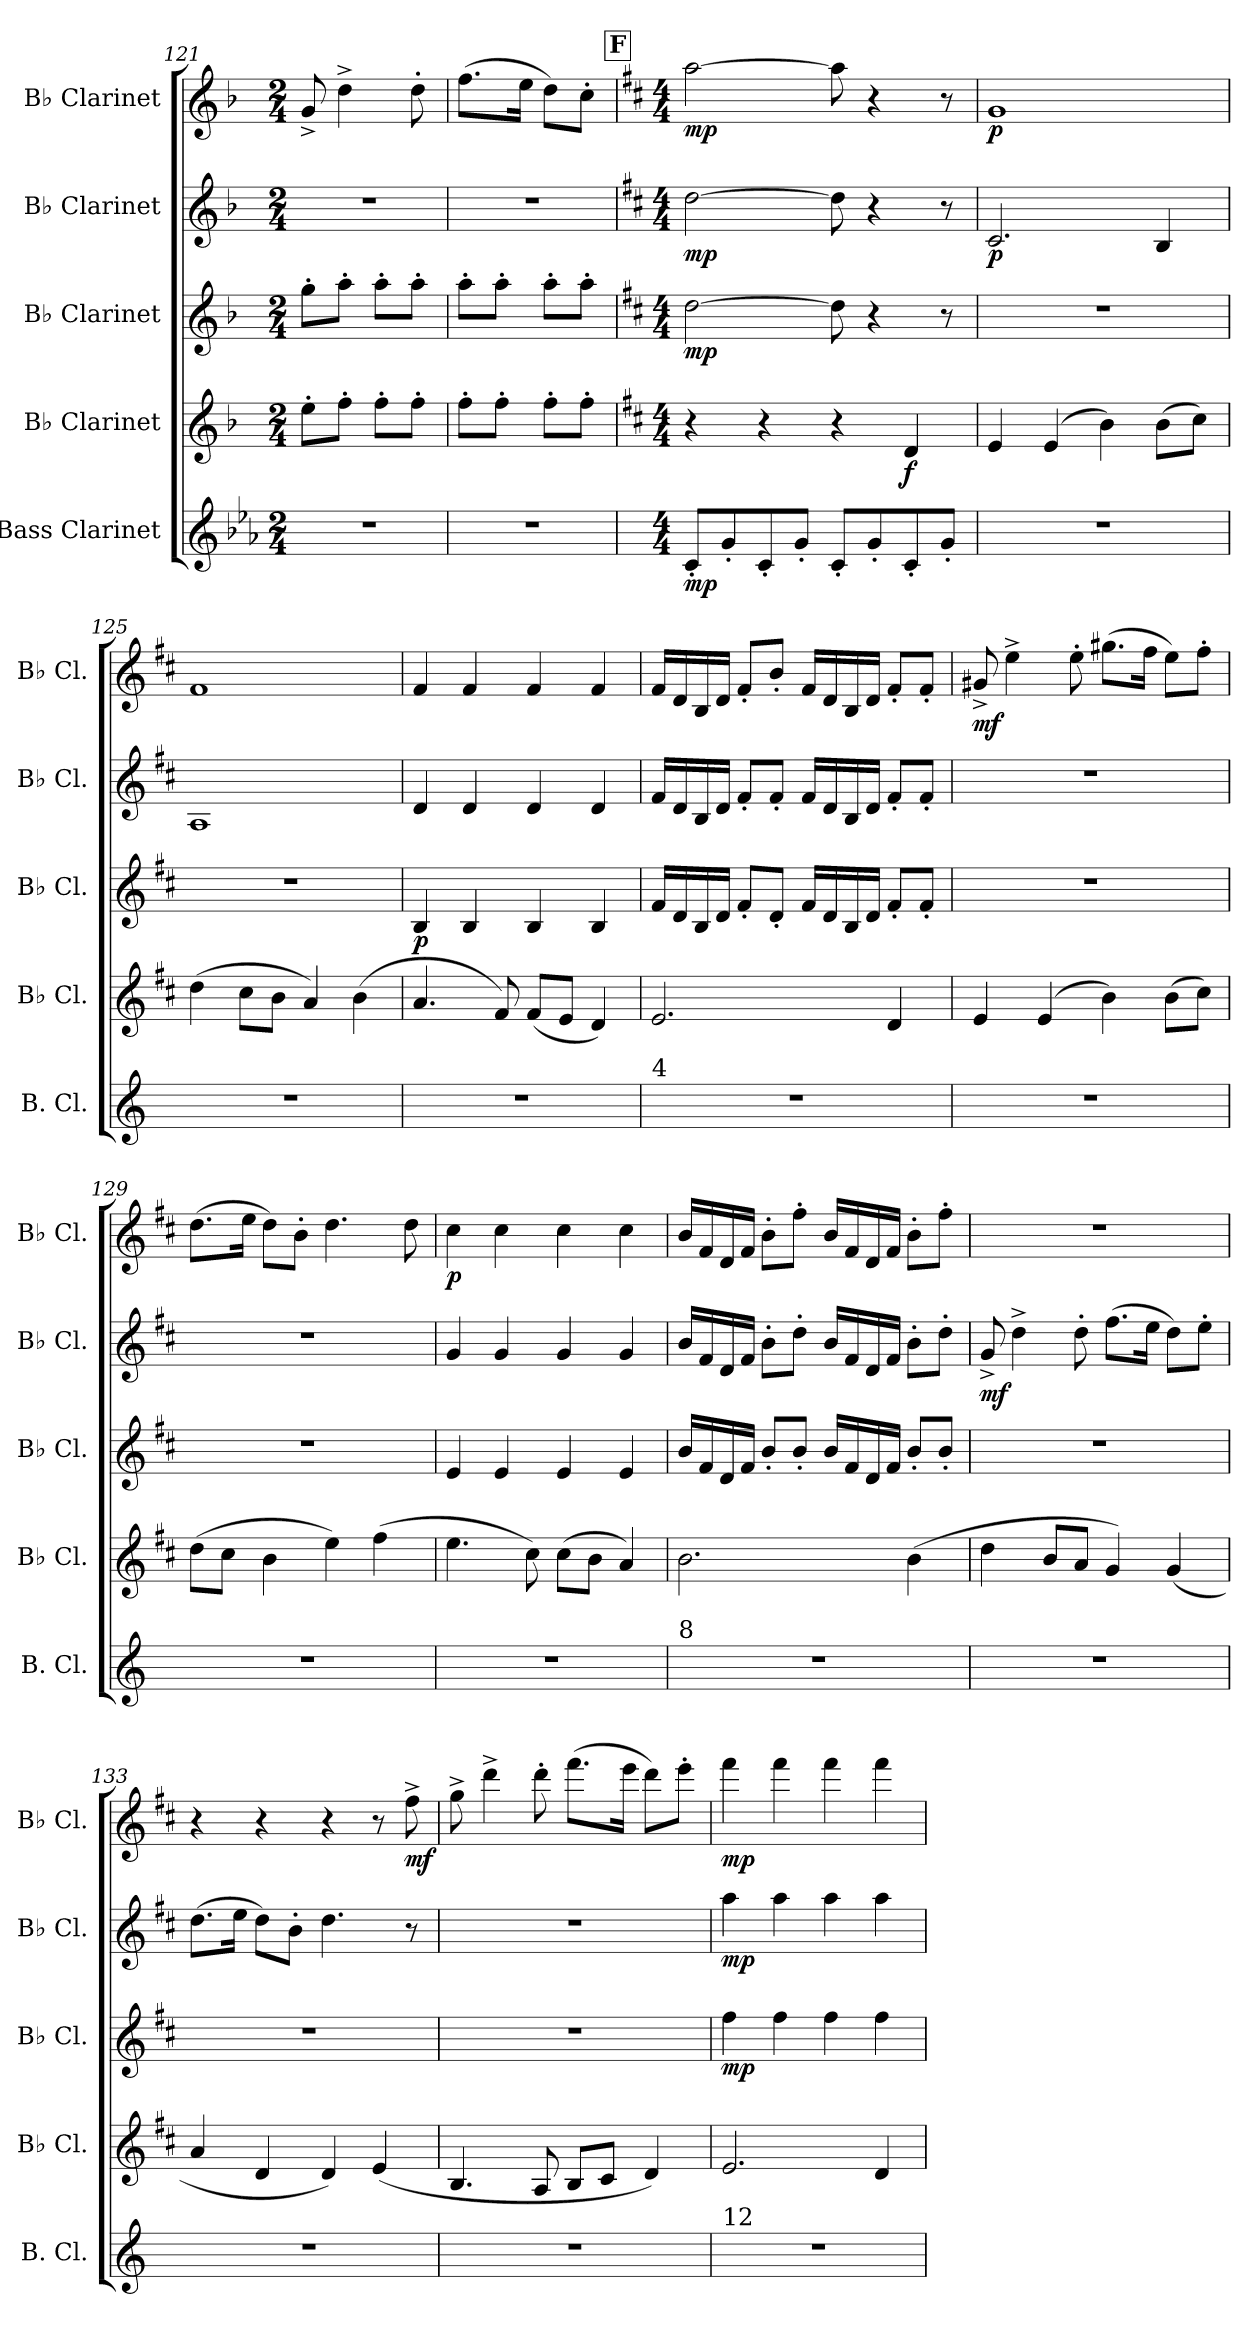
**kern	**dynam	**kern	**dynam	**kern	**dynam	**kern	**dynam	**kern	**dynam
*part5	*part5	*part4	*part4	*part3	*part3	*part2	*part2	*part1	*part1
*staff5	*staff5	*staff4	*staff4	*staff3	*staff3	*staff2	*staff2	*staff1	*staff1
*I"Bass Clarinet	*	*I"B♭ Clarinet	*	*I"B♭ Clarinet	*	*I"B♭ Clarinet	*	*I"B♭ Clarinet	*
*I'B. Cl.	*	*I'B♭ Cl.	*	*I'B♭ Cl.	*	*I'B♭ Cl.	*	*I'B♭ Cl.	*
*clefG2	*	*clefG2	*	*clefG2	*	*clefG2	*	*clefG2	*
*ITrd8c14	*	*ITrd1c2	*	*ITrd1c2	*	*ITrd1c2	*	*ITrd1c2	*
*k[b-e-a-]	*	*k[b-e-a-]	*	*k[b-e-a-]	*	*k[b-e-a-]	*	*k[b-e-a-]	*
*M2/4	*	*M2/4	*	*M2/4	*	*M2/4	*	*M2/4	*
=121	=121	=121	=121	=121	=121	=121	=121	=121	=121
2r	.	8dd'\L	.	8ff'\L	.	2r	.	8f^/	.
.	.	8ee-'\J	.	8gg'\J	.	.	.	4cc^\	.
.	.	8ee-'\L	.	8gg'\L	.	.	.	.	.
.	.	8ee-'\J	.	8gg'\J	.	.	.	8cc'\	.
=122	=122	=122	=122	=122	=122	=122	=122	=122	=122
2r	.	8ee-'\L	.	8gg'\L	.	2r	.	(8.ee-\L	.
.	.	8ee-'\J	.	8gg'\J	.	.	.	.	.
.	.	.	.	.	.	.	.	16dd\Jk	.
.	.	8ee-'\L	.	8gg'\L	.	.	.	8cc\L)	.
.	.	8ee-'\J	.	8gg'\J	.	.	.	8b-'\J	.
!!LO:REH:place=s1:a:B:fs=14:t=F
=123	=123	=123	=123	=123	=123	=123	=123	=123	=123
*k[]	*	*k[]	*	*k[]	*	*k[]	*	*k[]	*
*M4/4	*	*M4/4	*	*M4/4	*	*M4/4	*	*M4/4	*
!	!LO:DY:b	!	!	!	!LO:DY:b	!	!LO:DY:b	!	!LO:DY:b
8C'/L	mp	4r	.	[2cc\	mp	[2cc\	mp	[2gg\	mp
8G'/	.	.	.	.	.	.	.	.	.
8C'/	.	4r	.	.	.	.	.	.	.
8G'/J	.	.	.	.	.	.	.	.	.
8C'/L	.	4r	.	8cc\]	.	8cc\]	.	8gg\]	.
8G'/	.	.	.	4r	.	4r	.	4r	.
!	!	!	!LO:DY:b	!	!	!	!	!	!
8C'/	.	4c/	f	.	.	.	.	.	.
8G'/J	.	.	.	8r	.	8r	.	8r	.
!!LO:PB:g=z
=124	=124	=124	=124	=124	=124	=124	=124	=124	=124
!	!	!	!	!	!	!	!LO:DY:b	!	!LO:DY:b
1r	.	4d/	.	1r	.	2.B/	p	1f	p
.	.	(4d/	.	.	.	.	.	.	.
.	.	4a\)	.	.	.	.	.	.	.
.	.	(8a\L	.	.	.	4A/	.	.	.
.	.	8b\J)	.	.	.	.	.	.	.
=125	=125	=125	=125	=125	=125	=125	=125	=125	=125
1r	.	(4cc\	.	1r	.	1G	.	1e	.
.	.	8b\L	.	.	.	.	.	.	.
.	.	8a\J	.	.	.	.	.	.	.
.	.	4g/)	.	.	.	.	.	.	.
.	.	(4a\	.	.	.	.	.	.	.
=126	=126	=126	=126	=126	=126	=126	=126	=126	=126
!	!	!	!	!	!LO:DY:b	!	!	!	!
1r	.	4.g/	.	4A/	p	4c/	.	4e/	.
.	.	.	.	4A/	.	4c/	.	4e/	.
.	.	8e/)	.	.	.	.	.	.	.
.	.	(8e/L	.	4A/	.	4c/	.	4e/	.
.	.	8d/J	.	.	.	.	.	.	.
.	.	4c/)	.	4A/	.	4c/	.	4e/	.
=127	=127	=127	=127	=127	=127	=127	=127	=127	=127
!LO:TX:a:t=4	!	!	!	!	!	!	!	!	!
1r	.	2.d/	.	16e/LL	.	16e/LL	.	16e/LL	.
.	.	.	.	16c/	.	16c/	.	16c/	.
.	.	.	.	16A/	.	16A/	.	16A/	.
.	.	.	.	16c/JJ	.	16c/JJ	.	16c/JJ	.
.	.	.	.	8e'/L	.	8e'/L	.	8e'/L	.
.	.	.	.	8c'/J	.	8e'/J	.	8a'/J	.
.	.	.	.	16e/LL	.	16e/LL	.	16e/LL	.
.	.	.	.	16c/	.	16c/	.	16c/	.
.	.	.	.	16A/	.	16A/	.	16A/	.
.	.	.	.	16c/JJ	.	16c/JJ	.	16c/JJ	.
.	.	4c/	.	8e'/L	.	8e'/L	.	8e'/L	.
.	.	.	.	8e'/J	.	8e'/J	.	8e'/J	.
=128	=128	=128	=128	=128	=128	=128	=128	=128	=128
!	!	!	!	!	!	!	!	!	!LO:DY:b
1r	.	4d/	.	1r	.	1r	.	8f#X^/	mf
.	.	.	.	.	.	.	.	4dd^\	.
.	.	(4d/	.	.	.	.	.	.	.
.	.	.	.	.	.	.	.	8dd'\	.
.	.	4a\)	.	.	.	.	.	(8.ff#X\L	.
.	.	.	.	.	.	.	.	16ee\Jk	.
.	.	(8a\L	.	.	.	.	.	8dd\L)	.
.	.	8b\J)	.	.	.	.	.	8ee'\J	.
!!LO:LB:g=z
=129	=129	=129	=129	=129	=129	=129	=129	=129	=129
1r	.	(8cc\L	.	1r	.	1r	.	(8.cc\L	.
.	.	8b\J	.	.	.	.	.	.	.
.	.	.	.	.	.	.	.	16dd\Jk	.
.	.	4a\	.	.	.	.	.	8cc\L)	.
.	.	.	.	.	.	.	.	8a'\J	.
.	.	4dd\)	.	.	.	.	.	4.cc\	.
.	.	(4ee\	.	.	.	.	.	.	.
.	.	.	.	.	.	.	.	8cc\	.
=130	=130	=130	=130	=130	=130	=130	=130	=130	=130
!	!	!	!	!	!	!	!	!	!LO:DY:b
1r	.	4.dd\	.	4d/	.	4f/	.	4b\	p
.	.	.	.	4d/	.	4f/	.	4b\	.
.	.	8b\)	.	.	.	.	.	.	.
.	.	(8b\L	.	4d/	.	4f/	.	4b\	.
.	.	8a\J	.	.	.	.	.	.	.
.	.	4g/)	.	4d/	.	4f/	.	4b\	.
=131	=131	=131	=131	=131	=131	=131	=131	=131	=131
!LO:TX:a:t=8	!	!	!	!	!	!	!	!	!
1r	.	2.a\	.	16a/LL	.	16a/LL	.	16a/LL	.
.	.	.	.	16e/	.	16e/	.	16e/	.
.	.	.	.	16c/	.	16c/	.	16c/	.
.	.	.	.	16e/JJ	.	16e/JJ	.	16e/JJ	.
.	.	.	.	8a'/L	.	8a'\L	.	8a'\L	.
.	.	.	.	8a'/J	.	8cc'\J	.	8ee'\J	.
.	.	.	.	16a/LL	.	16a/LL	.	16a/LL	.
.	.	.	.	16e/	.	16e/	.	16e/	.
.	.	.	.	16c/	.	16c/	.	16c/	.
.	.	.	.	16e/JJ	.	16e/JJ	.	16e/JJ	.
.	.	(4a\	.	8a'/L	.	8a'\L	.	8a'\L	.
.	.	.	.	8a'/J	.	8cc'\J	.	8ee'\J	.
=132	=132	=132	=132	=132	=132	=132	=132	=132	=132
!	!	!	!	!	!	!	!LO:DY:b	!	!
1r	.	4cc\	.	1r	.	8f^/	mf	1r	.
.	.	.	.	.	.	4cc^\	.	.	.
.	.	8a/L	.	.	.	.	.	.	.
.	.	8g/J	.	.	.	8cc'\	.	.	.
.	.	4f/)	.	.	.	(8.ee\L	.	.	.
.	.	.	.	.	.	16dd\Jk	.	.	.
.	.	(4f/	.	.	.	8cc\L)	.	.	.
.	.	.	.	.	.	8dd'\J	.	.	.
=133	=133	=133	=133	=133	=133	=133	=133	=133	=133
1r	.	4g/	.	1r	.	(8.cc\L	.	4r	.
.	.	.	.	.	.	16dd\Jk	.	.	.
.	.	4c/	.	.	.	8cc\L)	.	4r	.
.	.	.	.	.	.	8a'\J	.	.	.
.	.	4c/)	.	.	.	4.cc\	.	4r	.
.	.	(4d/	.	.	.	.	.	8r	.
!	!	!	!	!	!	!	!	!	!LO:DY:b
.	.	.	.	.	.	8r	.	8ee^\	mf
!!LO:PB:g=z
=134	=134	=134	=134	=134	=134	=134	=134	=134	=134
1r	.	4.A/	.	1r	.	1r	.	8ff^\	.
.	.	.	.	.	.	.	.	4ccc^\	.
.	.	8G/	.	.	.	.	.	8ccc'\	.
.	.	8A/L	.	.	.	.	.	(8.eee\L	.
.	.	8B/J	.	.	.	.	.	.	.
.	.	.	.	.	.	.	.	16ddd\Jk	.
.	.	4c/)	.	.	.	.	.	8ccc\L)	.
.	.	.	.	.	.	.	.	8ddd'\J	.
=135	=135	=135	=135	=135	=135	=135	=135	=135	=135
!LO:TX:a:t=12	!	!	!	!	!	!	!	!	!
!	!	!	!	!	!LO:DY:b	!	!LO:DY:b	!	!LO:DY:b
1r	.	2.d/	.	4ee\	mp	4gg\	mp	4eee\	mp
.	.	.	.	4ee\	.	4gg\	.	4eee\	.
.	.	.	.	4ee\	.	4gg\	.	4eee\	.
.	.	4c/	.	4ee\	.	4gg\	.	4eee\	.
=	=	=	=	=	=	=	=	=	=
*-	*-	*-	*-	*-	*-	*-	*-	*-	*-
